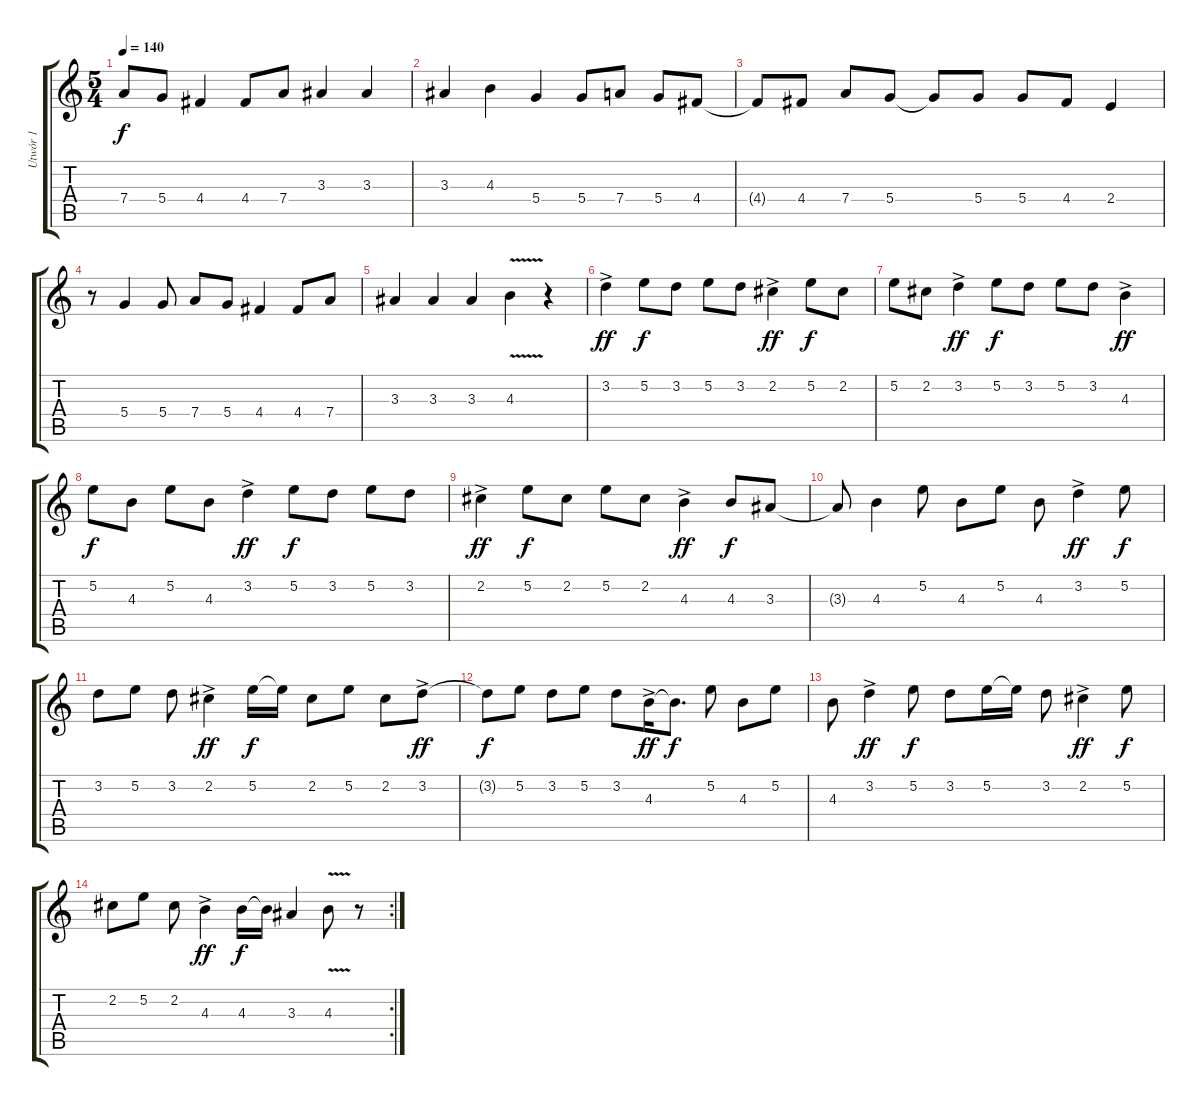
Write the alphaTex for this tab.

\track ("Utwór 1" "Utwór 1") {instrument acousticguitarsteel}
\staff {score tabs}
\tuning (E4 B3 G3 D3 A2 E2) {hide}
\ts (5 4)
\tempo 140
\clef g2
\ks c
7.4.8{dy f} 5.4.8 4.4.4 4.4.8 7.4.8 3.3.4 3.3.4 |
3.3.4 4.3.4 5.4.4 5.4.8 7.4.8 5.4.8 4.4.8 |
4.4{t}.8 4.4.8 7.4.8 5.4.8 5.4{t}.8 5.4.8 5.4.8 4.4.8 2.4.4 |
r.8 5.4.4 5.4.8 7.4.8 5.4.8 4.4.4 4.4.8 7.4.8 |
3.3.4 3.3.4 3.3.4 4.3{v}.4 r.4 |
3.2{ac}.4{dy ff} 5.2.8{dy f} 3.2.8 5.2.8 3.2.8 2.2{ac}.4{dy ff} 5.2.8{dy f} 2.2.8 |
5.2.8 2.2.8 3.2{ac}.4{dy ff} 5.2.8{dy f} 3.2.8 5.2.8 3.2.8 4.3{ac}.4{dy ff} |
5.2.8{dy f} 4.3.8 5.2.8 4.3.8 3.2{ac}.4{dy ff} 5.2.8{dy f} 3.2.8 5.2.8 3.2.8 |
2.2{ac}.4{dy ff} 5.2.8{dy f} 2.2.8 5.2.8 2.2.8 4.3{ac}.4{dy ff} 4.3.8{dy f} 3.3.8 |
3.3{t}.8 4.3.4 5.2.8 4.3.8 5.2.8 4.3.8 3.2{ac}.4{dy ff} 5.2.8{dy f} |
3.2.8 5.2.8 3.2.8 2.2{ac}.4{dy ff} 5.2.16{dy f} 5.2{t}.16 2.2.8 5.2.8 2.2.8 3.2{ac}.8{dy ff} |
3.2{t}.8{dy f} 5.2.8 3.2.8 5.2.8 3.2.8 4.3{ac}.16{dy ff} 4.3{t}.8{d dy f} 5.2.8 4.3.8 5.2.8 |
4.3.8 3.2{ac}.4{dy ff} 5.2.8{dy f} 3.2.8 5.2.16 5.2{t}.16 3.2.8 2.2{ac}.4{dy ff} 5.2.8{dy f} |
\rc 2
2.2.8 5.2.8 2.2.8 4.3{ac}.4{dy ff} 4.3.16{dy f} 4.3{t}.16 3.3.4 4.3{v}.8 r.8
